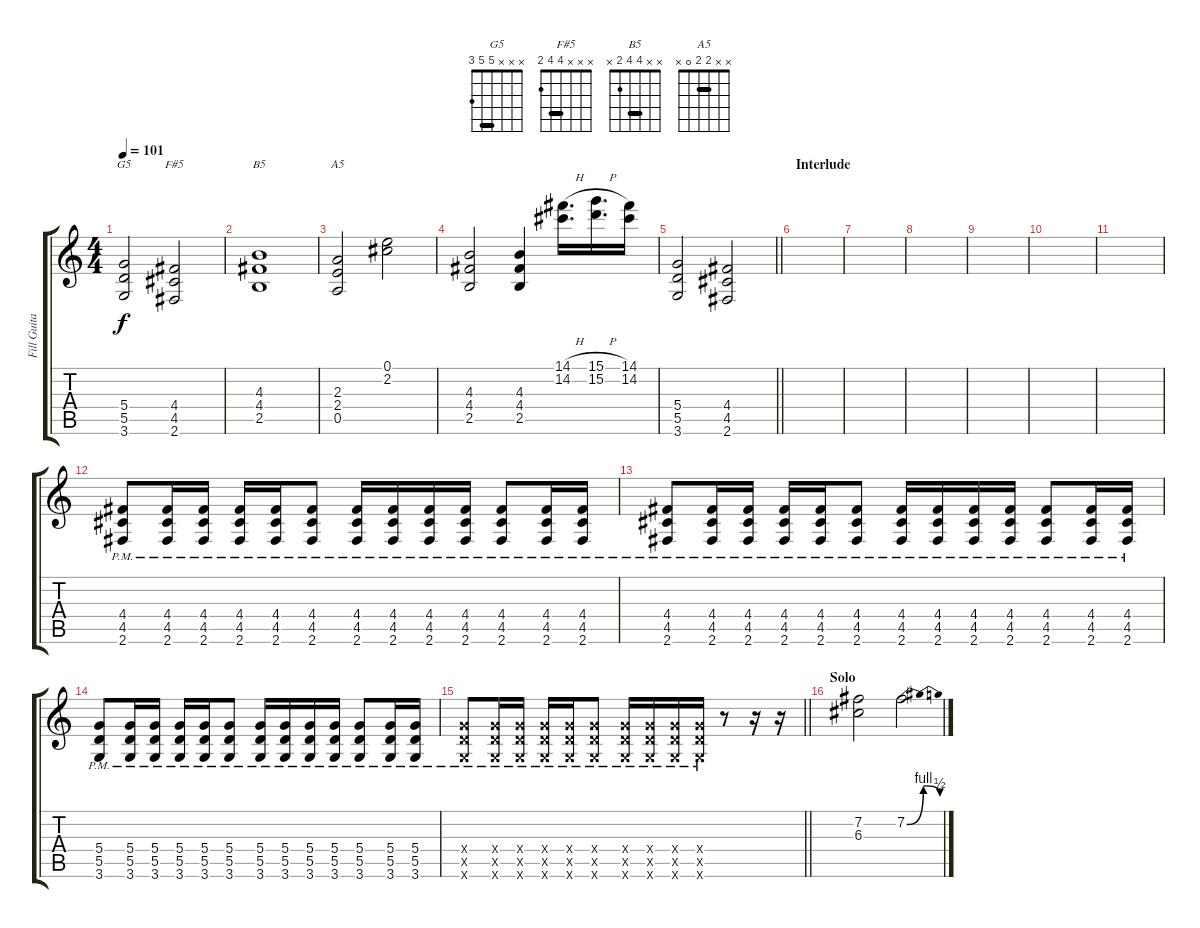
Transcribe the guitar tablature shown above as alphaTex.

\track ("Fill Guitar" "Fill Guita") {instrument overdrivenguitar}
\staff {score tabs}
\tuning (E4 B3 G3 D3 A2 E2) {hide}
\chord ("G5" x x x 5 5 3) {barre 5}
\chord ("F#5" x x x 4 4 2) {barre 4}
\chord ("B5" x x 4 4 2 x) {barre 4}
\chord ("A5" x x 2 2 0 x) {barre 2}
\ts (4 4)
\tempo 101
\clef g2
\ks c
(5.4 5.5 3.6).2{ch "G5" dy f} (4.4 4.5 2.6).2{ch "F#5"} |
(4.3 4.4 2.5).1{ch "B5"} |
(2.3 2.4 0.5).2{ch "A5"} (0.1 2.2).2 |
(4.3 4.4 2.5).2 (4.3 4.4 2.5).4 (14.1{h} 14.2).16{d} (15.1{h} 15.2).16{d} (14.1 14.2).16 |
\barLineRight lightlight
(5.4 5.5 3.6).2 (4.4 4.5 2.6).2 |
\section ("" "Interlude")
|
|
|
|
|
|
(4.4 4.5 2.6{pm}).8{volume 15 instrument overdrivenguitar} (4.4{pm} 4.5{pm} 2.6{pm}).16 (4.4{pm} 4.5{pm} 2.6{pm}).16 (4.4{pm} 4.5{pm} 2.6{pm}).16 (4.4{pm} 4.5{pm} 2.6{pm}).16 (4.4 4.5 2.6{pm}).8 (4.4{pm} 4.5{pm} 2.6{pm}).16 (4.4{pm} 4.5{pm} 2.6{pm}).16 (4.4{pm} 4.5{pm} 2.6{pm}).16 (4.4{pm} 4.5{pm} 2.6{pm}).16 (4.4 4.5 2.6{pm}).8 (4.4{pm} 4.5{pm} 2.6{pm}).16 (4.4{pm} 4.5{pm} 2.6{pm}).16 |
(4.4 4.5 2.6{pm}).8{volume 15 instrument overdrivenguitar} (4.4{pm} 4.5{pm} 2.6{pm}).16 (4.4{pm} 4.5{pm} 2.6{pm}).16 (4.4{pm} 4.5{pm} 2.6{pm}).16 (4.4{pm} 4.5{pm} 2.6{pm}).16 (4.4 4.5 2.6{pm}).8 (4.4{pm} 4.5{pm} 2.6{pm}).16 (4.4{pm} 4.5{pm} 2.6{pm}).16 (4.4{pm} 4.5{pm} 2.6{pm}).16 (4.4{pm} 4.5{pm} 2.6{pm}).16 (4.4 4.5 2.6{pm}).8 (4.4{pm} 4.5{pm} 2.6{pm}).16 (4.4{pm} 4.5{pm} 2.6{pm}).16 |
(5.4 5.5 3.6{pm}).8{volume 15 instrument overdrivenguitar} (5.4{pm} 5.5{pm} 3.6{pm}).16 (5.4{pm} 5.5{pm} 3.6{pm}).16 (5.4{pm} 5.5{pm} 3.6{pm}).16 (5.4{pm} 5.5{pm} 3.6{pm}).16 (5.4 5.5 3.6{pm}).8 (5.4{pm} 5.5{pm} 3.6{pm}).16 (5.4{pm} 5.5{pm} 3.6{pm}).16 (5.4{pm} 5.5{pm} 3.6{pm}).16 (5.4{pm} 5.5{pm} 3.6{pm}).16 (5.4 5.5 3.6{pm}).8 (5.4{pm} 5.5{pm} 3.6{pm}).16 (5.4{pm} 5.5{pm} 3.6{pm}).16 |
\barLineRight lightlight
(5.4{x} 5.5{x} 3.6{pm x}).8{volume 15 instrument overdrivenguitar} (5.4{pm x} 5.5{pm x} 3.6{pm x}).16 (5.4{pm x} 5.5{pm x} 3.6{pm x}).16 (5.4{pm x} 5.5{pm x} 3.6{pm x}).16 (5.4{pm x} 5.5{pm x} 3.6{pm x}).16 (5.4{x} 5.5{x} 3.6{pm x}).8 (5.4{pm x} 5.5{pm x} 3.6{pm x}).16 (5.4{pm x} 5.5{pm x} 3.6{pm x}).16 (5.4{pm x} 5.5{pm x} 3.6{pm x}).16 (5.4{pm x} 5.5{pm x} 3.6{pm x}).16 r.8 r.16 r.16 |
\section ("" "Solo")
(7.2 6.3).2{volume 16 instrument overdrivenguitar} 7.2{be (bendrelease 0 0 15 4 30 4 60 2)}.2
